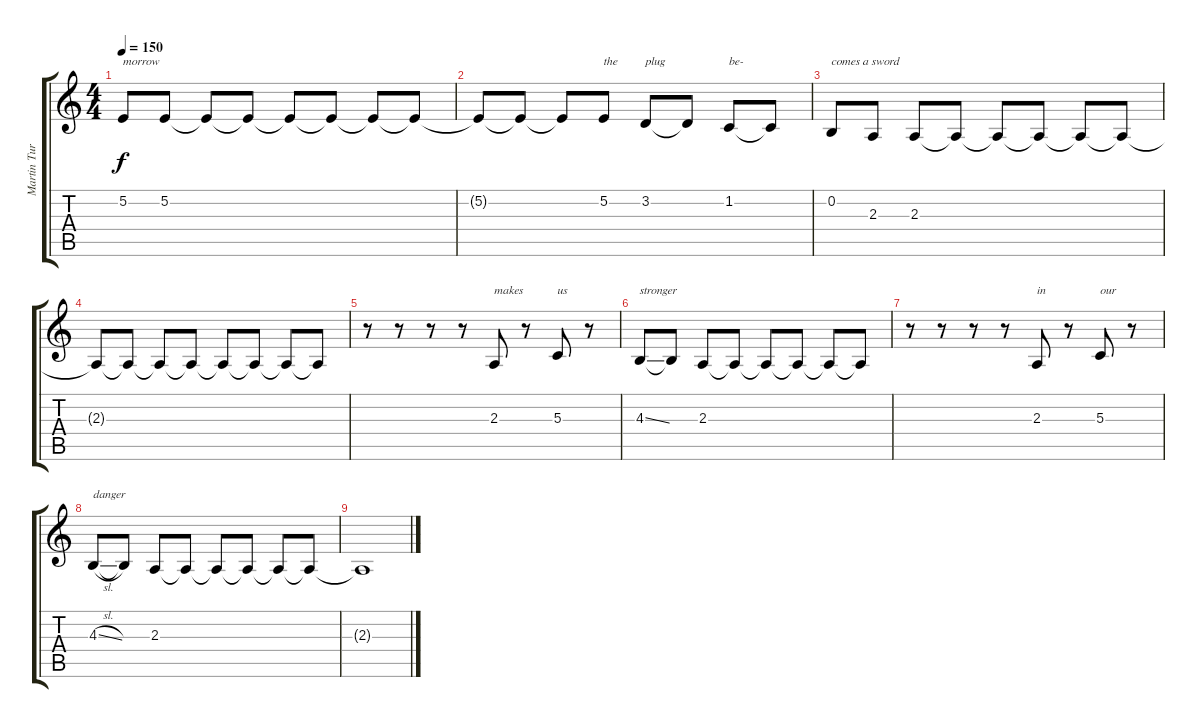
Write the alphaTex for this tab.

\track ("Martin Turner (vocals)" "Martin Tur") {instrument oboe}
\staff {score tabs}
\tuning (E4 B3 G3 D3 A2 E2) {hide}
\ts (4 4)
\tempo 150
\clef g2
\ks c
5.2.8{txt "morrow" dy f} 5.2.8 5.2{t}.8 5.2{t}.8 5.2{t}.8 5.2{t}.8 5.2{t}.8 5.2{t}.8 |
5.2{t}.8 5.2{t}.8 5.2{t}.8 5.2.8{txt "the"} 3.2.8{txt "plug"} 3.2{t}.8 1.2.8{txt "be-"} 1.2{t}.8 |
0.2.8{txt "comes a sword"} 2.3.8 2.3.8 2.3{t}.8 2.3{t}.8 2.3{t}.8 2.3{t}.8 2.3{t}.8 |
2.3{t}.8 2.3{t}.8 2.3{t}.8 2.3{t}.8 2.3{t}.8 2.3{t}.8 2.3{t}.8 2.3{t}.8 |
r.8 r.8 r.8 r.8 2.3.8{txt "makes"} r.8 5.3.8{txt "us"} r.8 |
4.3{ss}.8{txt "stronger"} 4.3{t}.8 2.3.8 2.3{t}.8 2.3{t}.8 2.3{t}.8 2.3{t}.8 2.3{t}.8 |
r.8 r.8 r.8 r.8 2.3.8{txt "in"} r.8 5.3.8{txt "our"} r.8 |
4.3{sl}.8{txt "danger"} 4.3{t}.8 2.3.8 2.3{t}.8 2.3{t}.8 2.3{t}.8 2.3{t}.8 2.3{t}.8 |
2.3{t}.1
